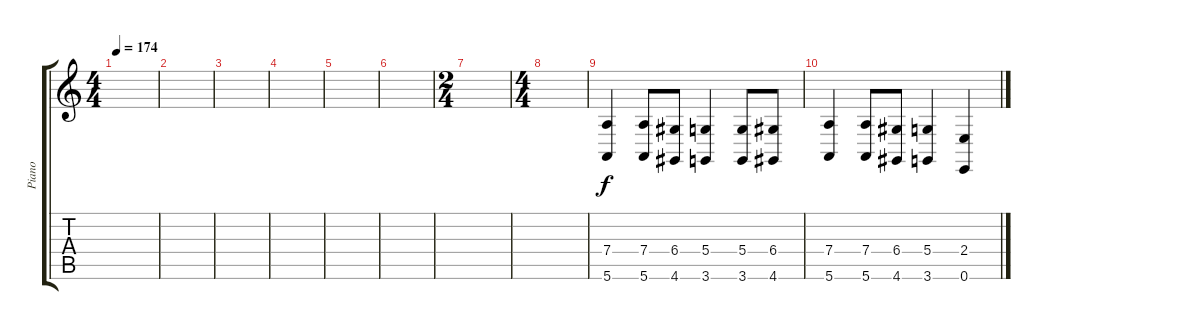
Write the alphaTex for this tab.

\track ("Piano" "Piano") {instrument brightacousticpiano}
\staff {score tabs}
\tuning (E4 B3 G3 D3 A2 E2) {hide}
\ts (4 4)
\tempo 174
\clef g2
\ks c
|
|
|
|
|
|
\ts (2 4)
|
\ts (4 4)
|
(7.4 5.6).4 (7.4 5.6).8 (6.4 4.6).8 (5.4 3.6).4 (5.4 3.6).8 (6.4 4.6).8 |
(7.4 5.6).4 (7.4 5.6).8 (6.4 4.6).8 (5.4 3.6).4 (2.4 0.6).4
